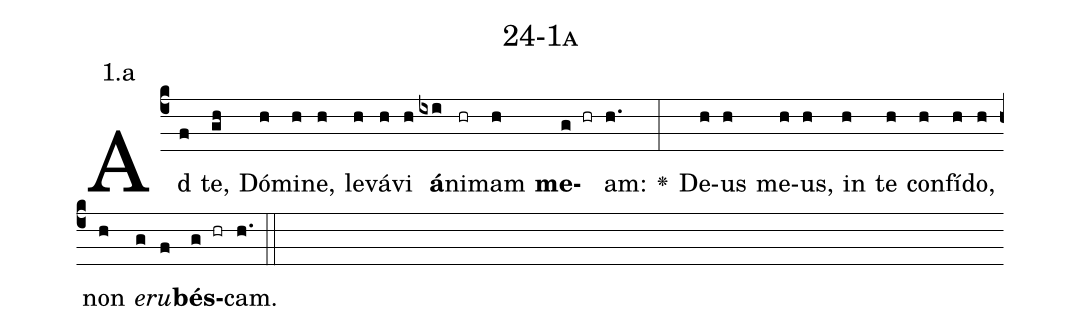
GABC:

name: 24-1a;
annotation: 1.a;
%%
(c4)Ad(f) te,(gh) Dó(h)mi(h)ne,(h) le(h)vá(h)vi(h) <b>á</b>(ixi)ni(hr)mam(h) <b>me</b>(g hr)am:(h.) <v>\greheightstar</v>(:) De(h)us(h) me(h)us,(h) in(h) te(h) con(h)fí(h)do,(h) non(h) <i>e</i>(g)<i>ru</i>(f)<b>bés</b>(g hr)cam.(h.) (::)


%E(h) u(h) o(g) u(f) a(g) e.(h.) (::)
